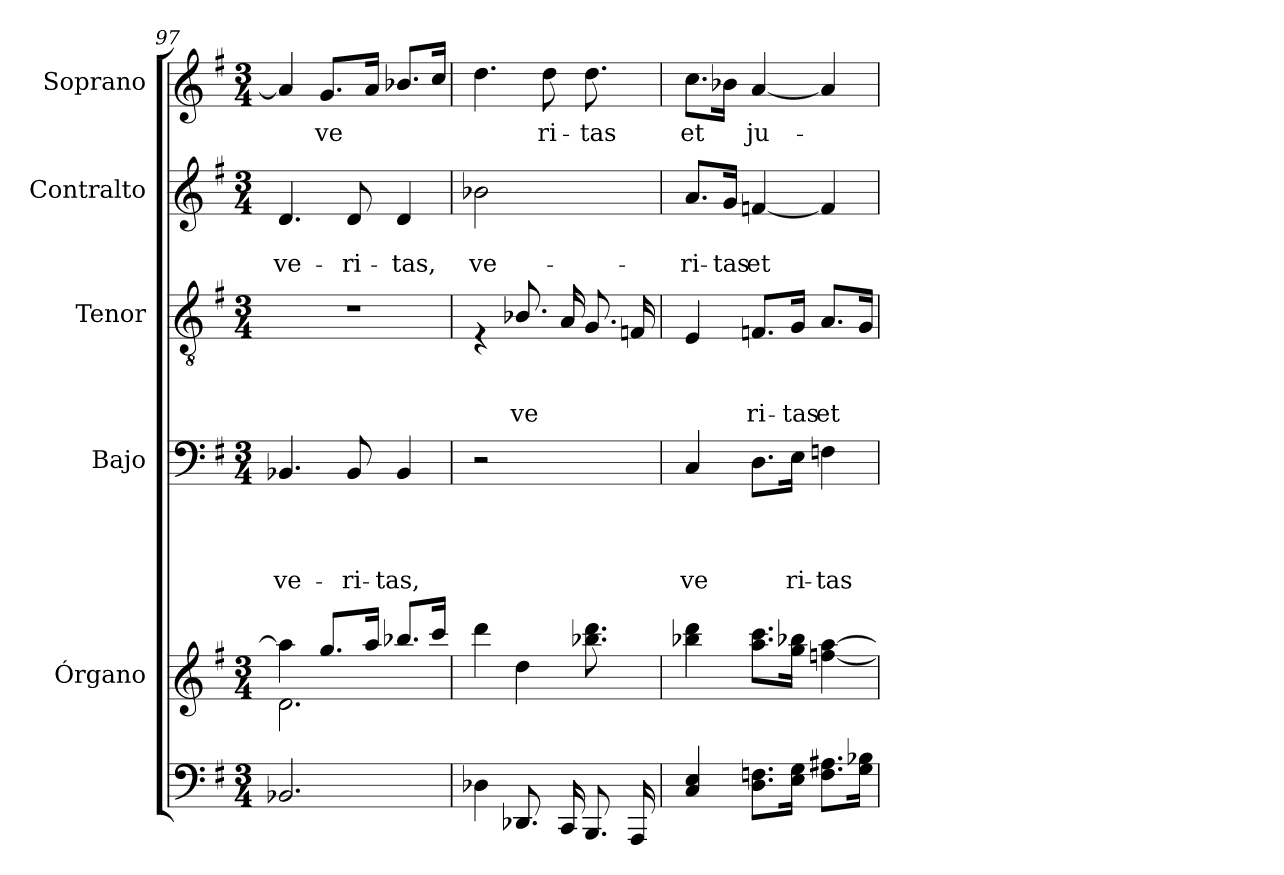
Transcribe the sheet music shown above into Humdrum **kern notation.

**kern	**kern	**kern	**text	**text	**text	**text	**kern	**text	**text	**text	**kern	**text	**text	**kern	**text
*part6	*part5	*part4	*part4	*part4	*part4	*part4	*part3	*part3	*part3	*part3	*part2	*part2	*part2	*part1	*part1
*staff6	*staff5	*staff4	*staff4	*staff4	*staff4	*staff4	*staff3	*staff3	*staff3	*staff3	*staff2	*staff2	*staff2	*staff1	*staff1
*	*I"Órgano	*I"Bajo	*	*	*	*	*I"Tenor	*	*	*	*I"Contralto	*	*	*I"Soprano	*
*clefF4	*clefG2	*clefF4	*	*	*	*	*clefGv2	*	*	*	*clefG2	*	*	*clefG2	*
*k[f#]	*k[f#]	*k[f#]	*	*	*	*	*k[f#]	*	*	*	*k[f#]	*	*	*k[f#]	*
*G:	*G:	*G:	*	*	*	*	*G:	*	*	*	*G:	*	*	*G:	*
*M3/4	*M3/4	*M3/4	*	*	*	*	*M3/4	*	*	*	*M3/4	*	*	*M3/4	*
=97	=97	=97	=97	=97	=97	=97	=97	=97	=97	=97	=97	=97	=97	=97	=97
*	*^	*	*	*	*	*	*	*	*	*	*	*	*	*	*
!	!	!	!	!	!	!	!LO:LY:b	!	!	!	!	!	!	!LO:LY:b	!	!
2.BB-X/	4aa\]	2.d\	4.BB-X/	.	.	.	ve-	2.r	.	.	.	4.d/	.	ve-	4a/]	.
!	!	!	!	!	!	!	!	!	!	!	!	!	!	!	!	!LO:LY:b
.	8.gg/L	.	.	.	.	.	.	.	.	.	.	.	.	.	8.g/L	ve
!	!	!	!	!	!	!	!LO:LY:b	!	!	!	!	!	!	!LO:LY:b	!	!
.	.	.	8BB-/	.	.	.	-ri-	.	.	.	.	8d/	.	-ri-	.	.
.	16aa/Jk	.	.	.	.	.	.	.	.	.	.	.	.	.	16a/Jk	.
!	!	!	!	!	!	!	!LO:LY:b	!	!	!	!	!	!	!LO:LY:b	!	!
.	8.bb-X/L	.	4BB-/	.	.	.	-tas,	.	.	.	.	4d/	.	-tas,	8.b-X/L	.
.	16ccc/Jk	.	.	.	.	.	.	.	.	.	.	.	.	.	16cc/Jk	.
*	*v	*v	*	*	*	*	*	*	*	*	*	*	*	*	*	*
!!LO:PB:g=z
=98	=98	=98	=98	=98	=98	=98	=98	=98	=98	=98	=98	=98	=98	=98	=98
!	!	!	!	!	!	!	!	!	!	!	!	!	!LO:LY:b	!	!
4D-X\	4ddd\	2r	.	.	.	.	4rE	.	.	.	2b-X\	.	ve-	4.dd\	.
!	!	!	!	!	!	!	!	!	!	!LO:LY:b	!	!	!	!	!
8.DD-X/	4dd\	.	.	.	.	.	8.B-X/	.	.	ve	.	.	.	.	.
!	!	!	!	!	!	!	!	!	!	!	!	!	!	!	!LO:LY:b
.	.	.	.	.	.	.	.	.	.	.	.	.	.	8dd\	ri-
16CC/	.	.	.	.	.	.	16A/	.	.	.	.	.	.	.	.
!	!	!	!	!	!	!	!	!	!	!	!	!	!	!	!LO:LY:b
8.BBB/	8.bb-X\ 8.ddd\	4ryy	.	.	.	.	8.G/	.	.	.	4ryy	.	.	8.dd\	-tas
16AAA/	16ryy	.	.	.	.	.	16Fn/	.	.	.	.	.	.	16ryy	.
=99	=99	=99	=99	=99	=99	=99	=99	=99	=99	=99	=99	=99	=99	=99	=99
!	!	!	!	!	!	!LO:LY:b	!	!	!	!	!	!	!LO:LY:b	!	!LO:LY:b
4C/ 4E/	4bb-\ 4ddd\	4C/	.	.	.	ve	4E/	.	.	.	8.a/L	.	-ri-	8.cc\L	et
!	!	!	!	!	!	!	!	!	!	!	!	!	!LO:LY:b	!	!
.	.	.	.	.	.	.	.	.	.	.	16g/Jk	.	-tas	16b-X\Jk	.
!	!	!	!	!	!	!	!	!	!	!LO:LY:b	!	!	!LO:LY:b	!	!LO:LY:b
8.D\ 8.F\L	8.aa\ 8.ccc\L	8.D\L	.	.	.	.	8.Fn/L	.	.	ri-	[<4fn/	.	et	[<4a/	ju-
!	!	!	!	!	!	!LO:LY:b	!	!	!	!LO:LY:b	!	!	!	!	!
16E\ 16G\Jk	16gg\ 16bb-X\Jk	16E\Jk	.	.	.	ri-	16G/Jk	.	.	-tas	.	.	.	.	.
!	!	!	!	!	!	!LO:LY:b	!	!	!	!LO:LY:b	!	!	!	!	!
8.F\ 8.A#\L	[>4ffn\ [>4aa\	4Fn\	.	.	.	-tas	8.A/L	.	.	et	4f/]	.	.	4a/]	.
16G\ 16B-X\Jk	.	.	.	.	.	.	16G/Jk	.	.	.	.	.	.	.	.
=	=	=	=	=	=	=	=	=	=	=	=	=	=	=	=
*-	*-	*-	*-	*-	*-	*-	*-	*-	*-	*-	*-	*-	*-	*-	*-
